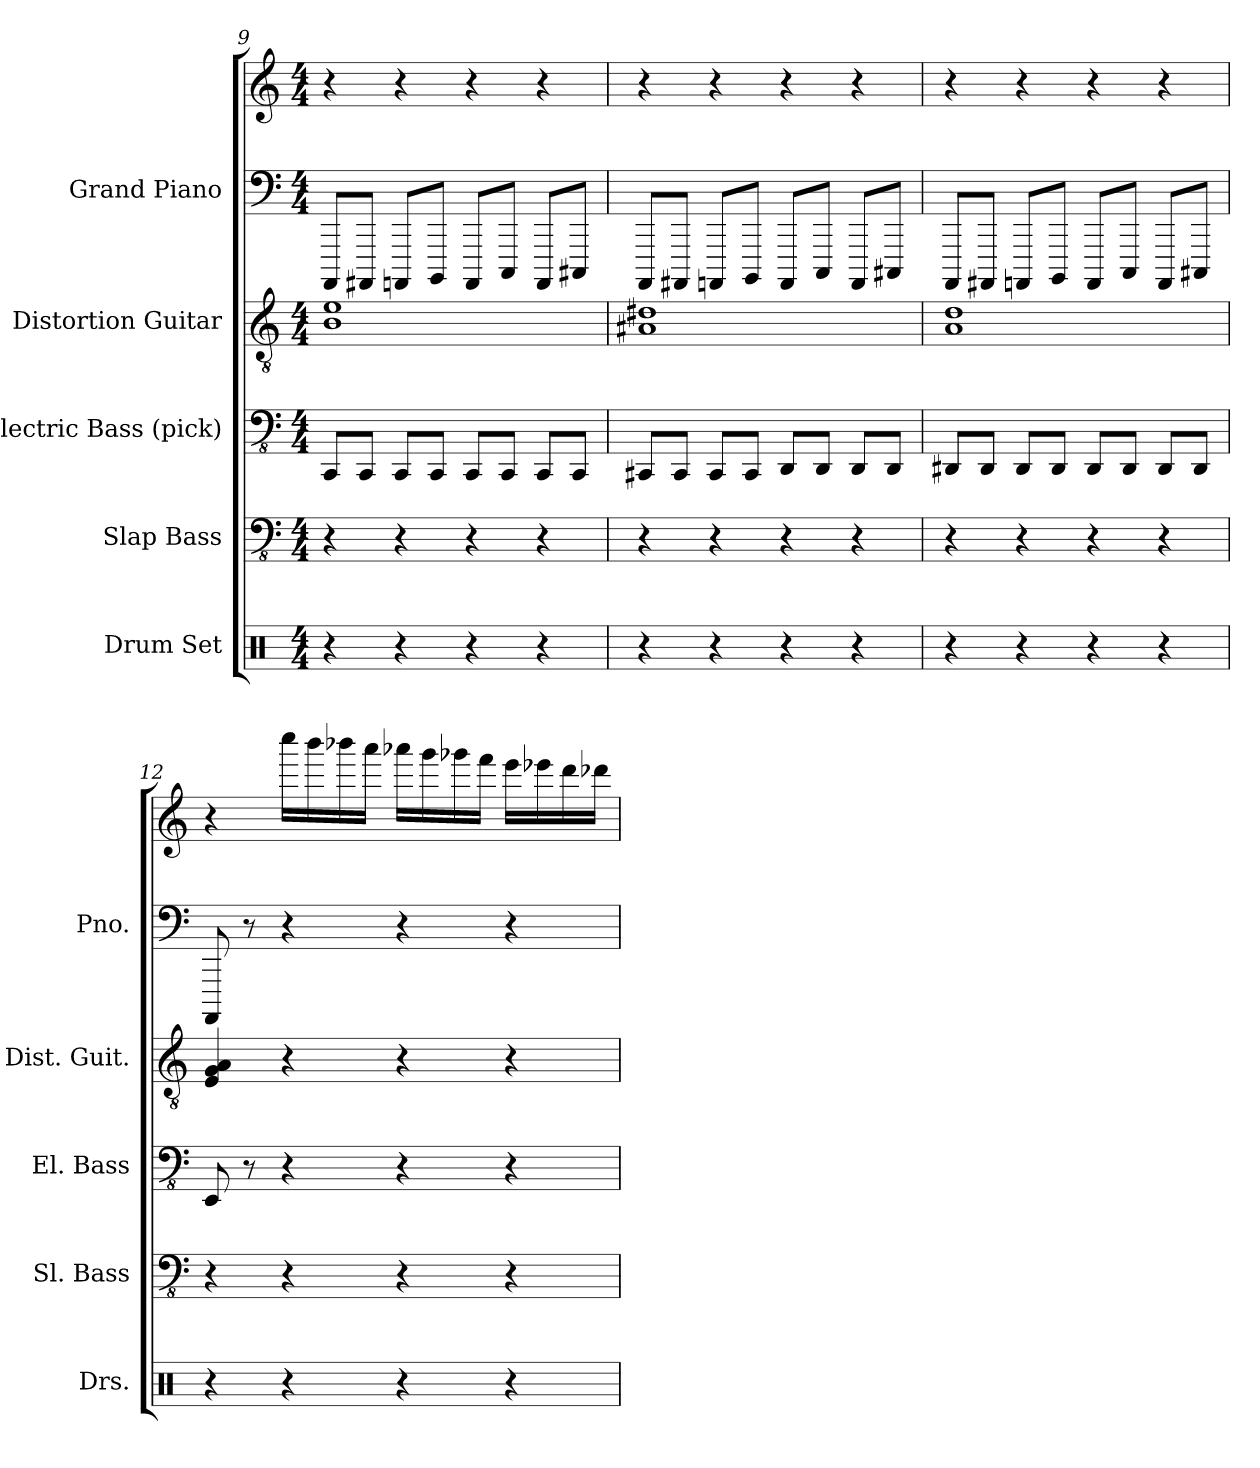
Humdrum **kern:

**kern	**kern	**kern	**kern	**kern	**kern
*part5	*part4	*part3	*part2	*part1	*part1
*staff6	*staff5	*staff4	*staff3	*staff2	*staff1
*I"Drum Set	*I"Slap Bass	*I"Electric Bass (pick)	*I"Distortion Guitar	*I"Grand Piano	*
*I'Drs.	*I'Sl. Bass	*I'El. Bass	*I'Dist. Guit.	*I'Pno.	*
*clefX	*clefFv4	*clefFv4	*clefGv2	*clefF4	*clefG2
*k[]	*k[]	*k[]	*k[]	*k[]	*k[]
*M4/4	*M4/4	*M4/4	*M4/4	*M4/4	*M4/4
=9	=9	=9	=9	=9	=9
4r	4r	8CCCL	1B 1e	8AAAAL	4r
.	.	8CCCJ	.	8AAAA#XJ	.
4r	4r	8CCCL	.	8AAAAnL	4r
.	.	8CCCJ	.	8BBBBJ	.
4r	4r	8CCCL	.	8AAAAL	4r
.	.	8CCCJ	.	8CCCJ	.
4r	4r	8CCCL	.	8AAAAL	4r
.	.	8CCCJ	.	8CCC#XJ	.
=10	=10	=10	=10	=10	=10
4r	4r	8CCC#XL	1A#X 1d#X	8AAAAL	4r
.	.	8CCC#J	.	8AAAA#XJ	.
4r	4r	8CCC#L	.	8AAAAnL	4r
.	.	8CCC#J	.	8BBBBJ	.
4r	4r	8DDDL	.	8AAAAL	4r
.	.	8DDDJ	.	8CCCJ	.
4r	4r	8DDDL	.	8AAAAL	4r
.	.	8DDDJ	.	8CCC#XJ	.
=11	=11	=11	=11	=11	=11
4r	4r	8DDD#XL	1A 1d	8AAAAL	4r
.	.	8DDD#J	.	8AAAA#XJ	.
4r	4r	8DDD#L	.	8AAAAnL	4r
.	.	8DDD#J	.	8BBBBJ	.
4r	4r	8DDD#L	.	8AAAAL	4r
.	.	8DDD#J	.	8CCCJ	.
4r	4r	8DDD#L	.	8AAAAL	4r
.	.	8DDD#J	.	8CCC#XJ	.
=12	=12	=12	=12	=12	=12
4r	4r	8EEE	4E 4G 4A	8AAAA	4r
.	.	8r	.	8r	.
4r	4r	4r	4r	4r	16ccccLL
.	.	.	.	.	16bbb
.	.	.	.	.	16bbb-X
.	.	.	.	.	16aaaJJ
4r	4r	4r	4r	4r	16aaa-XLL
.	.	.	.	.	16ggg
.	.	.	.	.	16ggg-X
.	.	.	.	.	16fffJJ
4r	4r	4r	4r	4r	16eeeLL
.	.	.	.	.	16eee-X
.	.	.	.	.	16ddd
.	.	.	.	.	16ddd-XJJ
=	=	=	=	=	=
*-	*-	*-	*-	*-	*-
